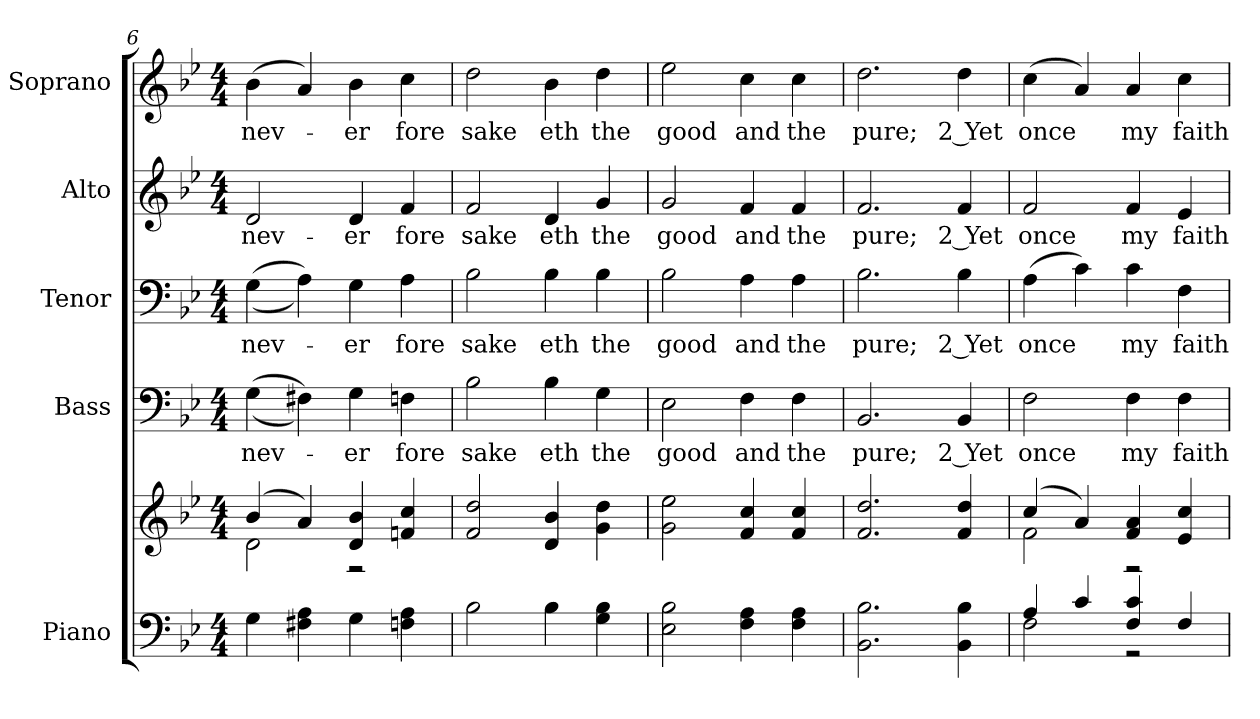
**kern	**kern	**kern	**text	**kern	**text	**kern	**text	**kern	**text
*part5	*part5	*part4	*part4	*part3	*part3	*part2	*part2	*part1	*part1
*staff6	*staff5	*staff4	*staff4	*staff3	*staff3	*staff2	*staff2	*staff1	*staff1
*I"Piano	*	*I"Bass	*	*I"Tenor	*	*I"Alto	*	*I"Soprano	*
*I'Pno.	*	*I'B.	*	*I'T.	*	*I'A.	*	*I'S.	*
*clefF4	*clefG2	*clefF4	*	*clefF4	*	*clefG2	*	*clefG2	*
*k[b-e-]	*k[b-e-]	*k[b-e-]	*	*k[b-e-]	*	*k[b-e-]	*	*k[b-e-]	*
*B-:	*B-:	*B-:	*	*B-:	*	*B-:	*	*B-:	*
*M4/4	*M4/4	*M4/4	*	*M4/4	*	*M4/4	*	*M4/4	*
=6	=6	=6	=6	=6	=6	=6	=6	=6	=6
*	*^	*	*	*	*	*	*	*	*
!	!	!	!	!LO:LY:b:color=#000000	!	!	!	!	!	!
!	!	!	!	!	!	!LO:LY:b:color=#000000	!	!	!	!
!	!	!	!	!	!	!	!	!LO:LY:b:color=#000000	!	!
!	!	!	!	!	!	!	!	!	!	!LO:LY:b:color=#000000
4Gi\	(4b-i/	2di\	((4Gi\	nev-	((4Gi\	nev-	2di/	nev-	(4b-i\	nev-
4F#Xi\ 4Ai	4ai/)	.	4F#Xi\))	.	4Ai\))	.	.	.	4ai/)	.
!	!	!	!	!LO:LY:b:color=#000000	!	!	!	!	!	!
!	!	!	!	!	!	!LO:LY:b:color=#000000	!	!	!	!
!	!	!	!	!	!	!	!	!LO:LY:b:color=#000000	!	!
!	!	!	!	!	!	!	!	!	!	!LO:LY:b:color=#000000
4Gi\	4di/ 4b-i	2r	4Gi\	-er	4Gi\	-er	4di/	-er	4b-i\	-er
!	!	!	!	!LO:LY:b:color=#000000	!	!	!	!	!	!
!	!	!	!	!	!	!LO:LY:b:color=#000000	!	!	!	!
!	!	!	!	!	!	!	!	!LO:LY:b:color=#000000	!	!
!	!	!	!	!	!	!	!	!	!	!LO:LY:b:color=#000000
4Fni\ 4Ai	4fni/ 4cci	.	4Fni\	fore	4Ai\	fore	4fi/	fore	4cci\	fore
*	*v	*v	*	*	*	*	*	*	*	*
=7	=7	=7	=7	=7	=7	=7	=7	=7	=7
!	!	!	!LO:LY:b:color=#000000	!	!	!	!	!	!
!	!	!	!	!	!LO:LY:b:color=#000000	!	!	!	!
!	!	!	!	!	!	!	!LO:LY:b:color=#000000	!	!
!	!	!	!	!	!	!	!	!	!LO:LY:b:color=#000000
2B-i\	2fi/ 2ddi	2B-i\	sake	2B-i\	sake	2fi/	sake	2ddi\	sake
!	!	!	!LO:LY:b:color=#000000	!	!	!	!	!	!
!	!	!	!	!	!LO:LY:b:color=#000000	!	!	!	!
!	!	!	!	!	!	!	!LO:LY:b:color=#000000	!	!
!	!	!	!	!	!	!	!	!	!LO:LY:b:color=#000000
4B-i\	4di/ 4b-i	4B-i\	eth	4B-i\	eth	4di/	eth	4b-i\	eth
!	!	!	!LO:LY:b:color=#000000	!	!	!	!	!	!
!	!	!	!	!	!LO:LY:b:color=#000000	!	!	!	!
!	!	!	!	!	!	!	!LO:LY:b:color=#000000	!	!
!	!	!	!	!	!	!	!	!	!LO:LY:b:color=#000000
4Gi\ 4B-i	4gi\ 4ddi	4Gi\	the	4B-i\	the	4gi/	the	4ddi\	the
=8	=8	=8	=8	=8	=8	=8	=8	=8	=8
!	!	!	!LO:LY:b:color=#000000	!	!	!	!	!	!
!	!	!	!	!	!LO:LY:b:color=#000000	!	!	!	!
!	!	!	!	!	!	!	!LO:LY:b:color=#000000	!	!
!	!	!	!	!	!	!	!	!	!LO:LY:b:color=#000000
2E-i\ 2B-i	2gi\ 2ee-i	2E-i\	good	2B-i\	good	2gi/	good	2ee-i\	good
!	!	!	!LO:LY:b:color=#000000	!	!	!	!	!	!
!	!	!	!	!	!LO:LY:b:color=#000000	!	!	!	!
!	!	!	!	!	!	!	!LO:LY:b:color=#000000	!	!
!	!	!	!	!	!	!	!	!	!LO:LY:b:color=#000000
4Fi\ 4Ai	4fi/ 4cci	4Fi\	and	4Ai\	and	4fi/	and	4cci\	and
!	!	!	!LO:LY:b:color=#000000	!	!	!	!	!	!
!	!	!	!	!	!LO:LY:b:color=#000000	!	!	!	!
!	!	!	!	!	!	!	!LO:LY:b:color=#000000	!	!
!	!	!	!	!	!	!	!	!	!LO:LY:b:color=#000000
4Fi\ 4Ai	4fi/ 4cci	4Fi\	the	4Ai\	the	4fi/	the	4cci\	the
!!LO:PB:g=z
=9	=9	=9	=9	=9	=9	=9	=9	=9	=9
!	!	!	!LO:LY:b:color=#000000	!	!	!	!	!	!
!	!	!	!	!	!LO:LY:b:color=#000000	!	!	!	!
!	!	!	!	!	!	!	!LO:LY:b:color=#000000	!	!
!	!	!	!	!	!	!	!	!	!LO:LY:b:color=#000000
2.BB-i\ 2.B-i	2.fi/ 2.ddi	2.BB-i/	pure;	2.B-i\	pure;	2.fi/	pure;	2.ddi\	pure;
!	!	!	!LO:LY:b:color=#000000	!	!	!	!	!	!
!	!	!	!	!	!LO:LY:b:color=#000000	!	!	!	!
!	!	!	!	!	!	!	!LO:LY:b:color=#000000	!	!
!	!	!	!	!	!	!	!	!	!LO:LY:b:color=#000000
4BB-i\ 4B-i	4fi/ 4ddi	4BB-i/	2 Yet	4B-i\	2 Yet	4fi/	2 Yet	4ddi\	2 Yet
=10	=10	=10	=10	=10	=10	=10	=10	=10	=10
*^	*^	*	*	*	*	*	*	*	*
!	!	!	!	!	!LO:LY:b:color=#000000	!	!	!	!	!	!
!	!	!	!	!	!	!	!LO:LY:b:color=#000000	!	!	!	!
!	!	!	!	!	!	!	!	!	!LO:LY:b:color=#000000	!	!
!	!	!	!	!	!	!	!	!	!	!	!LO:LY:b:color=#000000
4Ai/	2Fi\	(4cci/	2fi\	2Fi\	once	(4Ai\	once	2fi/	once	(4cci\	once
4ci/	.	4ai/)	.	.	.	4ci\)	.	.	.	4ai/)	.
!	!	!	!	!	!LO:LY:b:color=#000000	!	!	!	!	!	!
!	!	!	!	!	!	!	!LO:LY:b:color=#000000	!	!	!	!
!	!	!	!	!	!	!	!	!	!LO:LY:b:color=#000000	!	!
!	!	!	!	!	!	!	!	!	!	!	!LO:LY:b:color=#000000
4Fi/ 4ci	2r	4fi/ 4ai	2r	4Fi\	my	4ci\	my	4fi/	my	4ai/	my
!	!	!	!	!	!LO:LY:b:color=#000000	!	!	!	!	!	!
!	!	!	!	!	!	!	!LO:LY:b:color=#000000	!	!	!	!
!	!	!	!	!	!	!	!	!	!LO:LY:b:color=#000000	!	!
!	!	!	!	!	!	!	!	!	!	!	!LO:LY:b:color=#000000
4Fi/	.	4e-i/ 4cci	.	4Fi\	faith	4Fi\	faith	4e-i/	faith	4cci\	faith
*v	*v	*	*	*	*	*	*	*	*	*	*
*	*v	*v	*	*	*	*	*	*	*	*
=	=	=	=	=	=	=	=	=	=
*-	*-	*-	*-	*-	*-	*-	*-	*-	*-
